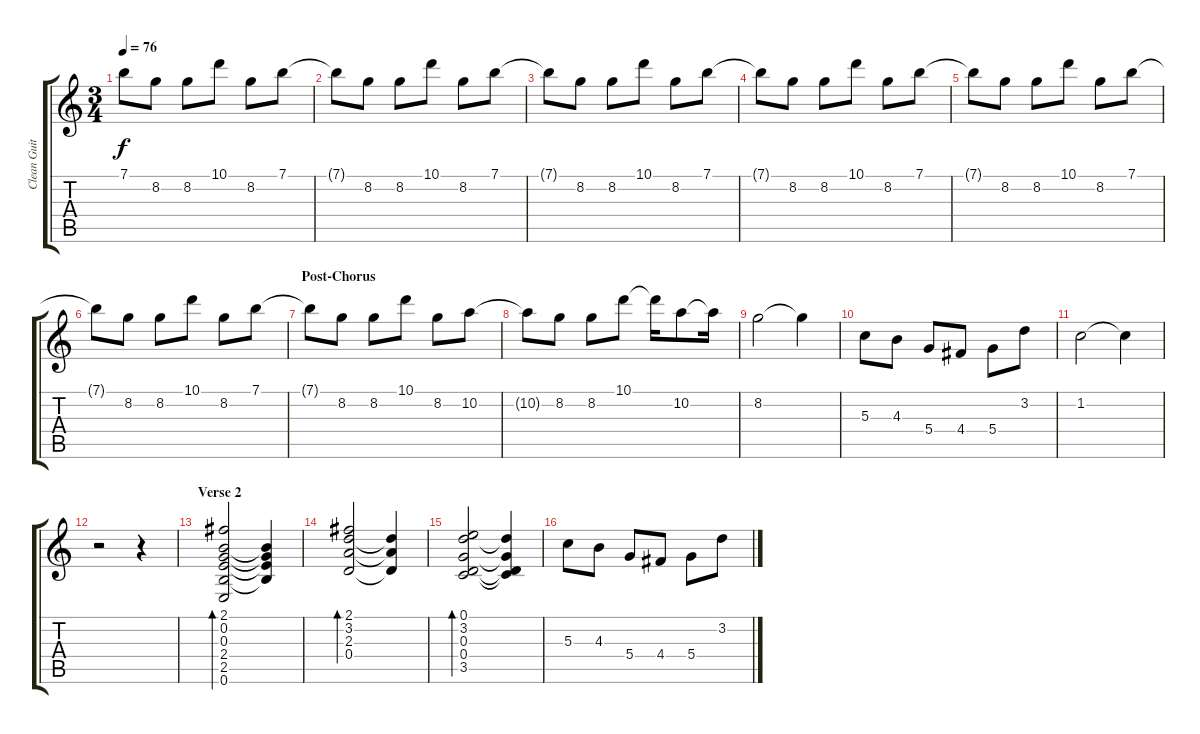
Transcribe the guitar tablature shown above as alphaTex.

\track ("Clean Guitar 2" "Clean Guit") {instrument electricguitarjazz}
\staff {score tabs}
\tuning (E4 B3 G3 D3 A2 E2) {hide}
\ts (3 4)
\tempo 76
\clef g2
\ks c
7.1{t}.8{dy f} 8.2.8 8.2.8 10.1.8 8.2.8 7.1.8 |
7.1{t}.8 8.2.8 8.2.8 10.1.8 8.2.8 7.1.8 |
7.1{t}.8 8.2.8 8.2.8 10.1.8 8.2.8 7.1.8 |
7.1{t}.8 8.2.8 8.2.8 10.1.8 8.2.8 7.1.8 |
7.1{t}.8 8.2.8 8.2.8 10.1.8 8.2.8 7.1.8 |
7.1{t}.8 8.2.8 8.2.8 10.1.8 8.2.8 7.1.8 |
\section ("" "Post-Chorus")
7.1{t}.8 8.2.8 8.2.8 10.1.8 8.2.8 10.2.8 |
10.2{t}.8 8.2.8 8.2.8 10.1.8 10.1{t}.16 10.2.8 10.2{t}.16 |
8.2.2 8.2{t}.4 |
5.3.8 4.3.8 5.4.8 4.4.8 5.4.8 3.2.8 |
1.2.2 1.2{t}.4 |
r.2 r.4 |
\section ("" "Verse 2")
(2.1 0.2 0.3 2.4 2.5 0.6).2{bd 120} (0.2{t} 0.3{t} 2.4{t} 2.5{t}).4 |
(2.1 3.2 2.3 0.4).2{bd 120} (3.2{t} 2.3{t} 0.4{t}).4 |
(0.1 3.2 0.3 0.4 3.5).2{bd 120} (3.2{t} 0.3{t} 0.4{t} 3.5{t}).4 |
5.3.8 4.3.8 5.4.8 4.4.8 5.4.8 3.2.8
